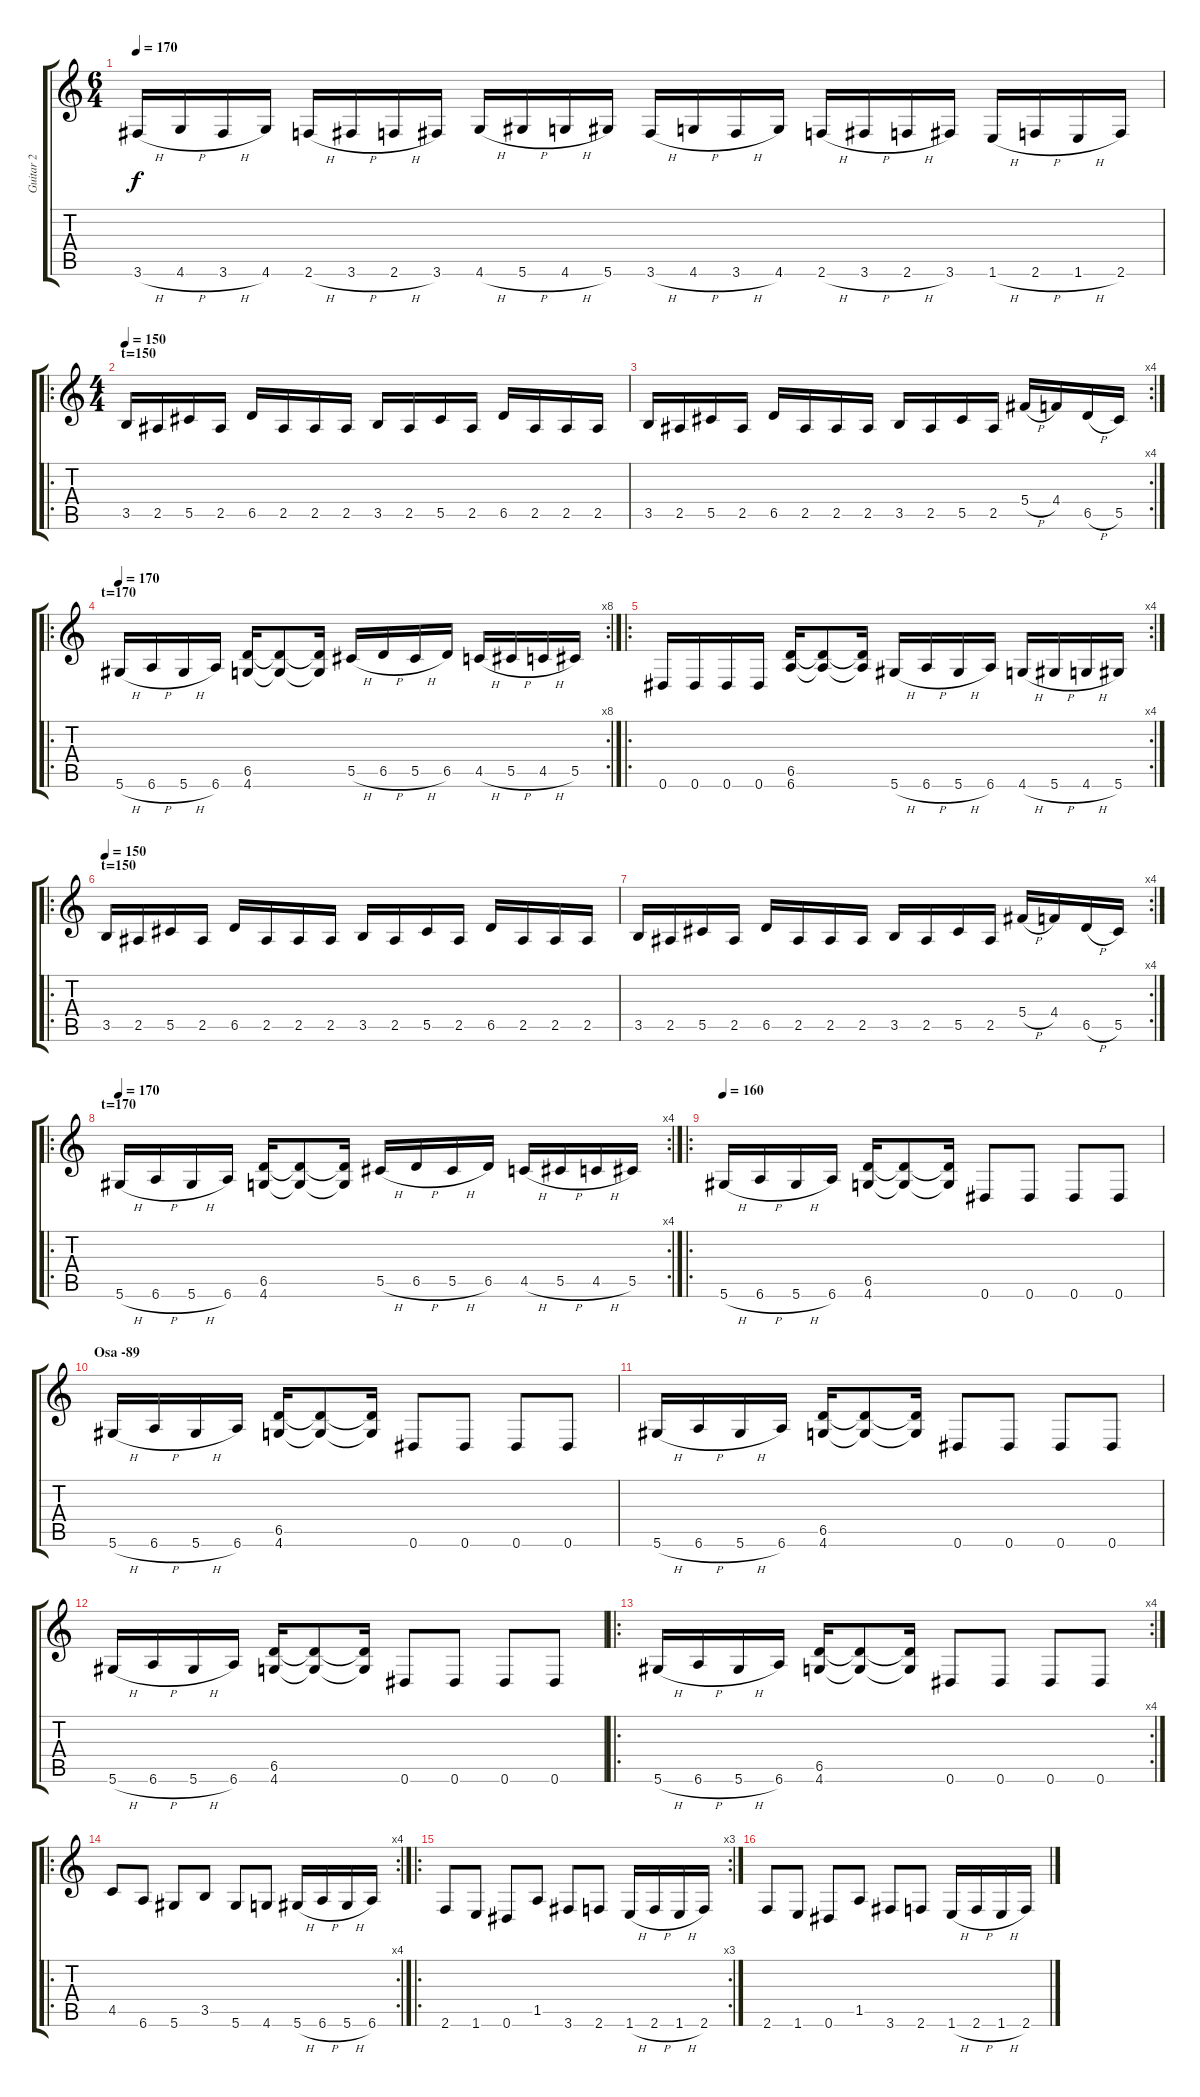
\track ("Guitar 2" "Guitar 2") {instrument distortionguitar}
\staff {score tabs}
\tuning (Eb4 Bb3 Gb3 Db3 Ab2 Eb2) {hide}
\ts (6 4)
\tempo 170
\clef g2
\ks c
3.6{h}.16{dy f} 4.6{h}.16 3.6{h}.16 4.6.16 2.6{h}.16 3.6{h}.16 2.6{h}.16 3.6.16 4.6{h}.16 5.6{h}.16 4.6{h}.16 5.6.16 3.6{h}.16 4.6{h}.16 3.6{h}.16 4.6.16 2.6{h}.16 3.6{h}.16 2.6{h}.16 3.6.16 1.6{h}.16 2.6{h}.16 1.6{h}.16 2.6.16 |
\ro
\ts (4 4)
\section ("" "t=150")
\tempo 150
3.5.16 2.5.16 5.5.16 2.5.16 6.5.16 2.5.16 2.5.16 2.5.16 3.5.16 2.5.16 5.5.16 2.5.16 6.5.16 2.5.16 2.5.16 2.5.16 |
\rc 4
3.5.16 2.5.16 5.5.16 2.5.16 6.5.16 2.5.16 2.5.16 2.5.16 3.5.16 2.5.16 5.5.16 2.5.16 5.4{h}.16 4.4.16 6.5{h}.16 5.5.16 |
\ro
\rc 8
\section ("" "t=170")
\tempo 170
5.6{h}.16 6.6{h}.16 5.6{h}.16 6.6.16 (6.5 4.6).16 (6.5{t} 4.6{t}).8 (6.5{t} 4.6{t}).16 5.5{h}.16 6.5{h}.16 5.5{h}.16 6.5.16 4.5{h}.16 5.5{h}.16 4.5{h}.16 5.5.16 |
\ro
\rc 4
0.6.16 0.6.16 0.6.16 0.6.16 (6.5 6.6).16 (6.5{t} 6.6{t}).8 (6.5{t} 6.6{t}).16 5.6{h}.16 6.6{h}.16 5.6{h}.16 6.6.16 4.6{h}.16 5.6{h}.16 4.6{h}.16 5.6.16 |
\ro
\section ("" "t=150")
\tempo 150
3.5.16 2.5.16 5.5.16 2.5.16 6.5.16 2.5.16 2.5.16 2.5.16 3.5.16 2.5.16 5.5.16 2.5.16 6.5.16 2.5.16 2.5.16 2.5.16 |
\rc 4
3.5.16 2.5.16 5.5.16 2.5.16 6.5.16 2.5.16 2.5.16 2.5.16 3.5.16 2.5.16 5.5.16 2.5.16 5.4{h}.16 4.4.16 6.5{h}.16 5.5.16 |
\ro
\rc 4
\section ("" "t=170")
\tempo 170
5.6{h}.16 6.6{h}.16 5.6{h}.16 6.6.16 (6.5 4.6).16 (6.5{t} 4.6{t}).8 (6.5{t} 4.6{t}).16 5.5{h}.16 6.5{h}.16 5.5{h}.16 6.5.16 4.5{h}.16 5.5{h}.16 4.5{h}.16 5.5.16 |
\ro
\tempo 160
5.6{h}.16 6.6{h}.16 5.6{h}.16 6.6.16 (6.5 4.6).16 (6.5{t} 4.6{t}).8 (6.5{t} 4.6{t}).16 0.6.8 0.6.8 0.6.8 0.6.8 |
\section ("" "Osa -89")
5.6{h}.16 6.6{h}.16 5.6{h}.16 6.6.16 (6.5 4.6).16 (6.5{t} 4.6{t}).8 (6.5{t} 4.6{t}).16 0.6.8 0.6.8 0.6.8 0.6.8 |
5.6{h}.16 6.6{h}.16 5.6{h}.16 6.6.16 (6.5 4.6).16 (6.5{t} 4.6{t}).8 (6.5{t} 4.6{t}).16 0.6.8 0.6.8 0.6.8 0.6.8 |
5.6{h}.16 6.6{h}.16 5.6{h}.16 6.6.16 (6.5 4.6).16 (6.5{t} 4.6{t}).8 (6.5{t} 4.6{t}).16 0.6.8 0.6.8 0.6.8 0.6.8 |
\ro
\rc 4
5.6{h}.16 6.6{h}.16 5.6{h}.16 6.6.16 (6.5 4.6).16 (6.5{t} 4.6{t}).8 (6.5{t} 4.6{t}).16 0.6.8 0.6.8 0.6.8 0.6.8 |
\ro
\rc 4
4.5.8 6.6.8 5.6.8 3.5.8 5.6.8 4.6.8 5.6{h}.16 6.6{h}.16 5.6{h}.16 6.6.16 |
\ro
\rc 3
2.6.8 1.6.8 0.6.8 1.5.8 3.6.8 2.6.8 1.6{h}.16 2.6{h}.16 1.6{h}.16 2.6.16 |
2.6.8 1.6.8 0.6.8 1.5.8 3.6.8 2.6.8 1.6{h}.16 2.6{h}.16 1.6{h}.16 2.6.16
